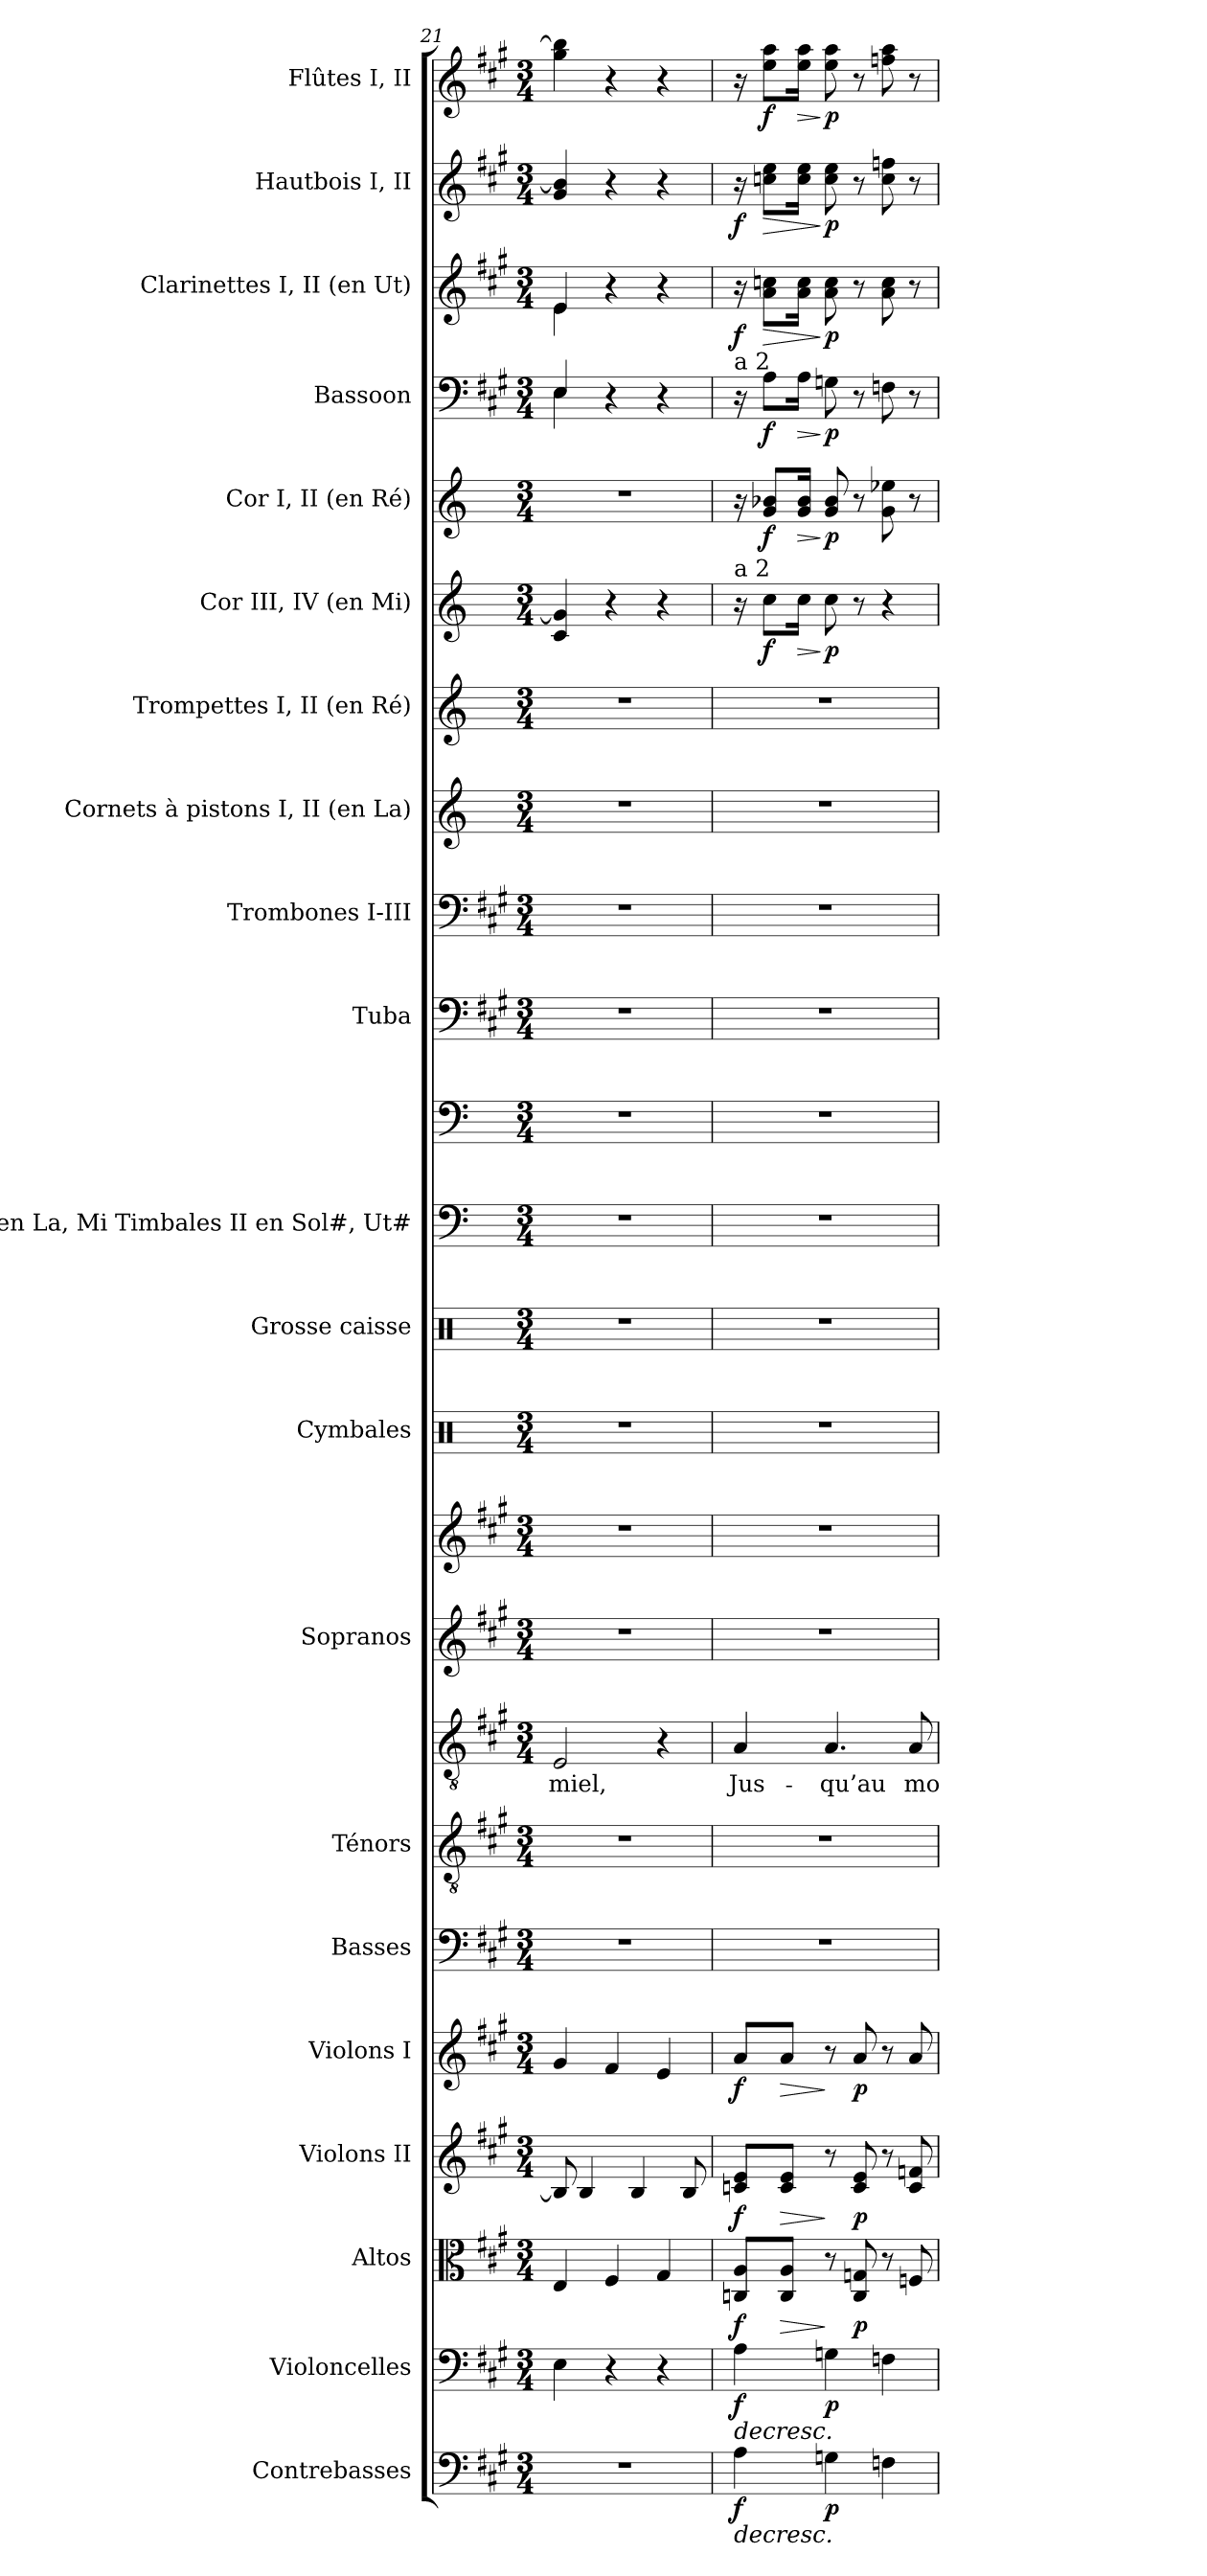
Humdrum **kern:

**kern	**dynam	**kern	**dynam	**kern	**dynam	**kern	**dynam	**kern	**dynam	**kern	**kern	**kern	**text	**kern	**kern	**kern	**kern	**kern	**kern	**kern	**kern	**kern	**kern	**kern	**dynam	**kern	**dynam	**kern	**dynam	**kern	**dynam	**kern	**dynam	**kern	**dynam
*part21	*part21	*part20	*part20	*part19	*part19	*part18	*part18	*part17	*part17	*part16	*part15	*part15	*part15	*part14	*part14	*part13	*part12	*part11	*part11	*part10	*part9	*part8	*part7	*part6	*part6	*part5	*part5	*part4	*part4	*part3	*part3	*part2	*part2	*part1	*part1
*staff24	*staff24	*staff23	*staff23	*staff22	*staff22	*staff21	*staff21	*staff20	*staff20	*staff19	*staff18	*staff17	*staff17	*staff16	*staff15	*staff14	*staff13	*staff12	*staff11	*staff10	*staff9	*staff8	*staff7	*staff6	*staff6	*staff5	*staff5	*staff4	*staff4	*staff3	*staff3	*staff2	*staff2	*staff1	*staff1
*I"Contrebasses	*	*I"Violoncelles	*	*I"Altos	*	*I"Violons II	*	*I"Violons I	*	*I"Basses	*I"Ténors	*	*	*I"Sopranos	*	*I"Cymbales	*I"Grosse caisse	*I"I en La, Mi  Timbales       II en Sol#, Ut#	*	*I"Tuba	*I"Trombones I-III	*I"Cornets à pistons I, II (en La)	*I"Trompettes I, II (en Ré)	*I"Cor III, IV (en Mi)	*	*I"Cor I, II (en Ré)	*	*I"Bassoon	*	*I"Clarinettes I, II (en Ut)	*	*I"Hautbois I, II	*	*I"Flûtes I, II	*
*I'Cb.	*	*I'Vlles	*	*I'Altos	*	*I'Vns II	*	*I'Vns I	*	*I'Basses	*I'Tén.	*	*	*I'Sopr.	*	*I'Cym.	*I'G. c.	*I'Timb.	*	*I'Tb.	*I'Trb.	*I'C.à p. (La)	*I'Tr. (Ré)	*I'Cor (Mi)	*	*I'Cor (Ré)	*	*	*	*I'Cl. (Ut)	*	*I'Hb.	*	*I'Fl.	*
*clefF4	*	*clefF4	*	*clefC3	*	*clefG2	*	*clefG2	*	*clefF4	*clefGv2	*clefGv2	*	*clefG2	*clefG2	*clefX	*clefX	*clefF4	*clefF4	*clefF4	*clefF4	*clefG2	*clefG2	*clefG2	*	*clefG2	*	*clefF4	*	*clefG2	*	*clefG2	*	*clefG2	*
*ITrd7c12	*	*	*	*	*	*	*	*	*	*	*ITrd7c12	*ITrd7c12	*	*	*	*	*	*	*	*	*	*ITrd2c3	*ITrd-1c-2	*ITrd5c8	*	*ITrd6c10	*	*	*	*	*	*	*	*	*
*k[f#c#g#]	*	*k[f#c#g#]	*	*k[f#c#g#]	*	*k[f#c#g#]	*	*k[f#c#g#]	*	*k[f#c#g#]	*k[f#c#g#]	*k[f#c#g#]	*	*k[f#c#g#]	*k[f#c#g#]	*k[]	*k[]	*k[]	*k[]	*k[f#c#g#]	*k[f#c#g#]	*k[f#c#g#]	*k[f#c#]	*k[f#c#g#d#]	*	*k[f#c#]	*	*k[f#c#g#]	*	*k[f#c#g#]	*	*k[f#c#g#]	*	*k[f#c#g#]	*
*A:	*	*A:	*	*A:	*	*A:	*	*A:	*	*A:	*A:	*A:	*	*A:	*A:	*C:	*C:	*C:	*C:	*A:	*A:	*A:	*D:	*E:	*	*D:	*	*A:	*	*A:	*	*A:	*	*A:	*
*M3/4	*	*M3/4	*	*M3/4	*	*M3/4	*	*M3/4	*	*M3/4	*M3/4	*M3/4	*	*M3/4	*M3/4	*M3/4	*M3/4	*M3/4	*M3/4	*M3/4	*M3/4	*M3/4	*M3/4	*M3/4	*	*M3/4	*	*M3/4	*	*M3/4	*	*M3/4	*	*M3/4	*
=21	=21	=21	=21	=21	=21	=21	=21	=21	=21	=21	=21	=21	=21	=21	=21	=21	=21	=21	=21	=21	=21	=21	=21	=21	=21	=21	=21	=21	=21	=21	=21	=21	=21	=21	=21
!LO:N:vis=1	!	!	!	!	!	!	!	!	!	!LO:N:vis=1	!LO:N:vis=1	!	!	!	!	!	!	!	!	!	!	!	!	!	!	!	!	!	!	!	!	!	!	!	!
!	!	!	!	!	!	!	!	!	!	!	!	!	!LO:LY:b:color=#000000	!LO:N:vis=1	!LO:N:vis=1	!LO:N:vis=1	!LO:N:vis=1	!LO:N:vis=1	!LO:N:vis=1	!LO:N:vis=1	!LO:N:vis=1	!LO:N:vis=1	!LO:N:vis=1	!	!	!LO:N:vis=1	!	!	!	!	!	!	!	!	!
*	*	*	*	*	*	*	*	*	*	*	*	*	*	*	*	*	*	*	*	*	*	*	*	*	*	*	*	*^	*	*^	*	*	*	*	*
2.r	.	4Ei\	.	4Ei/	.	8Bi/]	.	4g#i/	.	2.r	2.r	2EEi/	miel,	2.r	2.r	2.r	2.r	2.r	2.r	2.r	2.r	2.r	2.r	4Ei/ 4Bi]	.	2.r	.	4Ei/	4Ei\	.	4ei/	4ei\	.	4g#i/ 4bi]	.	4gg#i\ 4bbi]	.
.	.	.	.	.	.	4Bi/	.	.	.	.	.	.	.	.	.	.	.	.	.	.	.	.	.	.	.	.	.	.	.	.	.	.	.	.	.	.	.
.	.	4r	.	4F#i/	.	.	.	4f#i/	.	.	.	.	.	.	.	.	.	.	.	.	.	.	.	4r	.	.	.	4r	2ryy	.	4r	2ryy	.	4r	.	4r	.
.	.	.	.	.	.	4Bi/	.	.	.	.	.	.	.	.	.	.	.	.	.	.	.	.	.	.	.	.	.	.	.	.	.	.	.	.	.	.	.
.	.	4r	.	4G#i/	.	.	.	4ei/	.	.	.	4r	.	.	.	.	.	.	.	.	.	.	.	4r	.	.	.	4r	.	.	4r	.	.	4r	.	4r	.
.	.	.	.	.	.	8Bi/	.	.	.	.	.	.	.	.	.	.	.	.	.	.	.	.	.	.	.	.	.	.	.	.	.	.	.	.	.	.	.
*	*	*	*	*	*	*	*	*	*	*	*	*	*	*	*	*	*	*	*	*	*	*	*	*	*	*	*	*v	*v	*	*	*	*	*	*	*	*
*	*	*	*	*	*	*	*	*	*	*	*	*	*	*	*	*	*	*	*	*	*	*	*	*	*	*	*	*	*	*v	*v	*	*	*	*	*
=22	=22	=22	=22	=22	=22	=22	=22	=22	=22	=22	=22	=22	=22	=22	=22	=22	=22	=22	=22	=22	=22	=22	=22	=22	=22	=22	=22	=22	=22	=22	=22	=22	=22	=22	=22
!	!LO:HP:b	!	!LO:HP:b	!	!	!	!	!	!	!LO:N:vis=1	!LO:N:vis=1	!	!	!	!	!	!	!	!	!	!	!	!	!	!	!	!	!	!	!	!	!	!	!	!
!	!	!	!	!	!	!	!	!	!	!	!	!	!	!	!	!	!	!	!	!	!	!	!	!	!	!	!	!LO:TX:a:t=a 2	!	!	!	!	!	!	!
!	!	!	!	!	!	!	!	!	!	!	!	!	!	!	!	!	!	!	!	!	!	!	!	!LO:TX:a:t=a 2	!	!	!	!	!	!	!	!	!	!	!
!	!	!	!	!	!	!	!	!	!	!	!	!	!LO:LY:b:color=#000000	!LO:N:vis=1	!LO:N:vis=1	!LO:N:vis=1	!LO:N:vis=1	!LO:N:vis=1	!LO:N:vis=1	!LO:N:vis=1	!LO:N:vis=1	!LO:N:vis=1	!LO:N:vis=1	!	!	!	!	!	!	!	!	!	!	!	!
4AAi\	> f	4Ai\	> f	8Cni/ 8Ai/L	f	8cni/ 8ei/L	f	8ai/L	f	2.r	2.r	4AAi/	Jus-	2.r	2.r	2.r	2.r	2.r	2.r	2.r	2.r	2.r	2.r	16r	.	16r	.	16r	.	16r	f	16r	f	16r	.
!	!	!	!	!	!	!	!	!	!	!	!	!	!	!	!	!	!	!	!	!	!	!	!	!	!	!	!	!	!	!	!LO:HP:b	!	!LO:HP:b	!	!
.	.	.	.	.	.	.	.	.	.	.	.	.	.	.	.	.	.	.	.	.	.	.	.	8ei\L	f	8Ai/ 8cni/L	f	8Ai\L	f	8ai\ 8ccni\L	>	8ccni\ 8eei\L	>	8eei\ 8aai\L	f
!	!	!	!	!	!LO:HP:b	!	!LO:HP:b	!	!LO:HP:b	!	!	!	!	!	!	!	!	!	!	!	!	!	!	!	!	!	!	!	!	!	!	!	!	!	!
.	.	.	.	8Ci/ 8Ai/J	>	8ci/ 8ei/J	>	8ai/J	>	.	.	.	.	.	.	.	.	.	.	.	.	.	.	.	.	.	.	.	.	.	.	.	.	.	.
!	!	!	!	!	!	!	!	!	!	!	!	!	!	!	!	!	!	!	!	!	!	!	!	!	!LO:HP:b	!	!LO:HP:b	!	!LO:HP:b	!	!	!	!	!	!LO:HP:b
.	.	.	.	.	.	.	.	.	.	.	.	.	.	.	.	.	.	.	.	.	.	.	.	16ei\Jk	>	16Ai/ 16ci/Jk	>	16Ai\Jk	>	16ai\ 16cci\Jk	.	16cci\ 16eei\Jk	.	16eei\ 16aai\Jk	>
!	!	!	!	!	!	!	!	!	!	!	!	!	!LO:LY:b:color=#000000	!	!	!	!	!	!	!	!	!	!	!	!	!	!	!	!	!	!	!	!	!	!
4GGni\	p	4Gni\	p	8r	]	8r	]	8r	]	.	.	4.AAi/	-qu’au	.	.	.	.	.	.	.	.	.	.	8ei\	] p	8Ai/ 8ci	] p	8Gni\	] p	8ai\ 8cci	] p	8cci\ 8eei	] p	8eei\ 8aai	] p
.	.	.	.	8Ci/ 8Gni	p	8ci/ 8ei	p	8ai/	p	.	.	.	.	.	.	.	.	.	.	.	.	.	.	8r	.	8r	.	8r	.	8r	.	8r	.	8r	.
4FFni\	]	4Fni\	]	8r	.	8r	.	8r	.	.	.	.	.	.	.	.	.	.	.	.	.	.	.	4r	.	8Ai\ 8fni	.	8Fni\	.	8ai\ 8cci	.	8cci\ 8ffni	.	8ffni\ 8aai	.
!	!	!	!	!	!	!	!	!	!	!	!	!	!LO:LY:b:color=#000000	!	!	!	!	!	!	!	!	!	!	!	!	!	!	!	!	!	!	!	!	!	!
.	.	.	.	8Fni/	.	8ci/ 8fni	.	8ai/	.	.	.	8AAi/	mo-	.	.	.	.	.	.	.	.	.	.	.	.	8r	.	8r	.	8r	.	8r	.	8r	.
=	=	=	=	=	=	=	=	=	=	=	=	=	=	=	=	=	=	=	=	=	=	=	=	=	=	=	=	=	=	=	=	=	=	=	=
*-	*-	*-	*-	*-	*-	*-	*-	*-	*-	*-	*-	*-	*-	*-	*-	*-	*-	*-	*-	*-	*-	*-	*-	*-	*-	*-	*-	*-	*-	*-	*-	*-	*-	*-	*-
